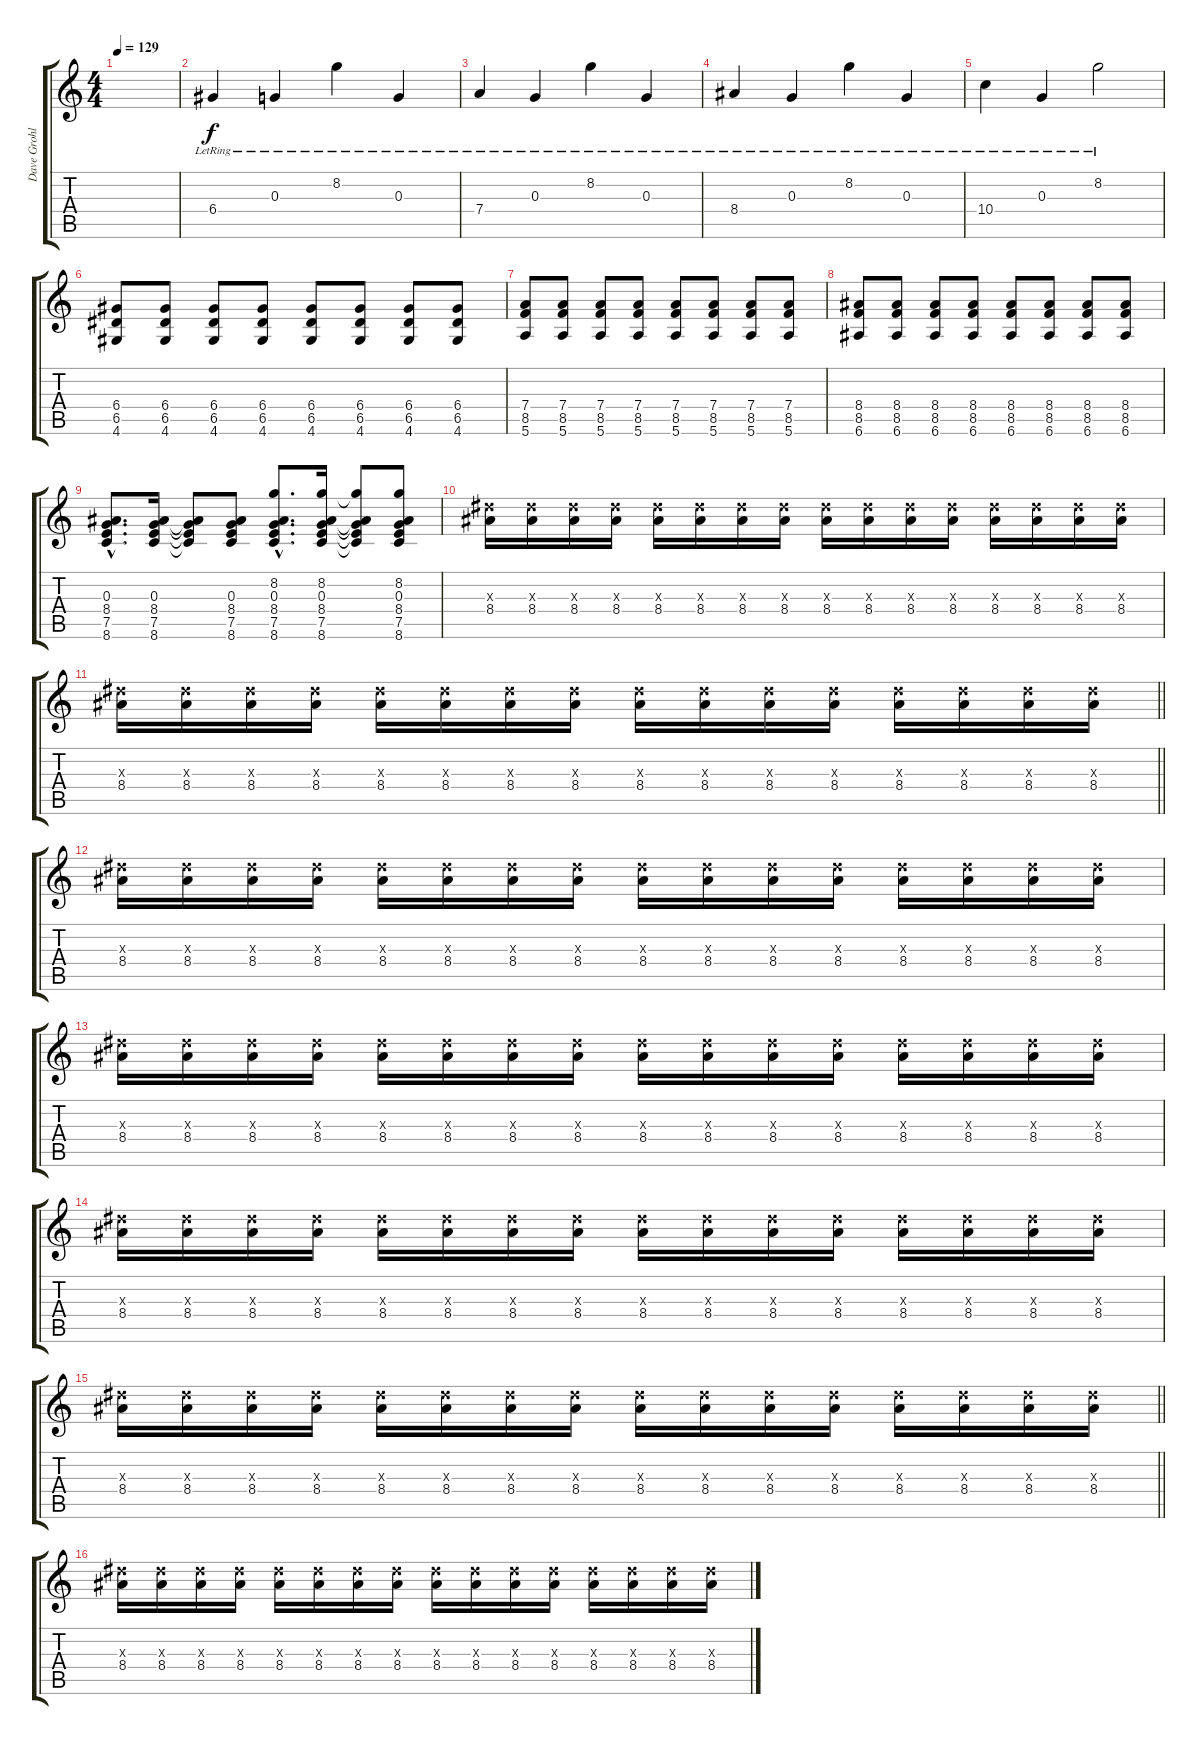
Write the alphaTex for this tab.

\track ("Dave Grohl" "Dave Grohl") {instrument overdrivenguitar}
\staff {score tabs}
\tuning (E4 B3 G3 D3 A2 E2) {hide}
\ts (4 4)
\tempo 129
\clef g2
\ks c
|
6.4{lr}.4 0.3{lr}.4 8.2{lr}.4 0.3{lr}.4 |
7.4{lr}.4 0.3{lr}.4 8.2{lr}.4 0.3{lr}.4 |
8.4{lr}.4 0.3{lr}.4 8.2{lr}.4 0.3{lr}.4 |
10.4{lr}.4 0.3{lr}.4 8.2{lr}.2 |
(6.4 6.5 4.6).8{instrument overdrivenguitar} (6.4 6.5 4.6).8 (6.4 6.5 4.6).8 (6.4 6.5 4.6).8 (6.4 6.5 4.6).8 (6.4 6.5 4.6).8 (6.4 6.5 4.6).8 (6.4 6.5 4.6).8 |
(7.4 8.5 5.6).8 (7.4 8.5 5.6).8 (7.4 8.5 5.6).8 (7.4 8.5 5.6).8 (7.4 8.5 5.6).8 (7.4 8.5 5.6).8 (7.4 8.5 5.6).8 (7.4 8.5 5.6).8 |
(8.4 8.5 6.6).8 (8.4 8.5 6.6).8 (8.4 8.5 6.6).8 (8.4 8.5 6.6).8 (8.4 8.5 6.6).8 (8.4 8.5 6.6).8 (8.4 8.5 6.6).8 (8.4 8.5 6.6).8 |
(0.3{hac} 8.4{hac} 7.5{hac} 8.6{hac}).8{d} (0.3 8.4 7.5 8.6).16 (0.3{t} 8.4{t} 7.5{t} 8.6{t}).8 (0.3 8.4 7.5 8.6).8 (8.2{hac} 0.3{hac} 8.4{hac} 7.5{hac} 8.6{hac}).8{d} (8.2 0.3 8.4 7.5 8.6).16 (8.2{t} 0.3{t} 8.4{t} 7.5{t} 8.6{t}).8 (8.2 0.3 8.4 7.5 8.6).8 |
(8.3{x} 8.4).16 (8.3{x} 8.4).16 (8.3{x} 8.4).16 (8.3{x} 8.4).16 (8.3{x} 8.4).16 (8.3{x} 8.4).16 (8.3{x} 8.4).16 (8.3{x} 8.4).16 (8.3{x} 8.4).16 (8.3{x} 8.4).16 (8.3{x} 8.4).16 (8.3{x} 8.4).16 (8.3{x} 8.4).16 (8.3{x} 8.4).16 (8.3{x} 8.4).16 (8.3{x} 8.4).16 |
\barLineRight lightlight
(8.3{x} 8.4).16 (8.3{x} 8.4).16 (8.3{x} 8.4).16 (8.3{x} 8.4).16 (8.3{x} 8.4).16 (8.3{x} 8.4).16 (8.3{x} 8.4).16 (8.3{x} 8.4).16 (8.3{x} 8.4).16 (8.3{x} 8.4).16 (8.3{x} 8.4).16 (8.3{x} 8.4).16 (8.3{x} 8.4).16 (8.3{x} 8.4).16 (8.3{x} 8.4).16 (8.3{x} 8.4).16 |
(8.3{x} 8.4).16 (8.3{x} 8.4).16 (8.3{x} 8.4).16 (8.3{x} 8.4).16 (8.3{x} 8.4).16 (8.3{x} 8.4).16 (8.3{x} 8.4).16 (8.3{x} 8.4).16 (8.3{x} 8.4).16 (8.3{x} 8.4).16 (8.3{x} 8.4).16 (8.3{x} 8.4).16 (8.3{x} 8.4).16 (8.3{x} 8.4).16 (8.3{x} 8.4).16 (8.3{x} 8.4).16 |
(8.3{x} 8.4).16 (8.3{x} 8.4).16 (8.3{x} 8.4).16 (8.3{x} 8.4).16 (8.3{x} 8.4).16 (8.3{x} 8.4).16 (8.3{x} 8.4).16 (8.3{x} 8.4).16 (8.3{x} 8.4).16 (8.3{x} 8.4).16 (8.3{x} 8.4).16 (8.3{x} 8.4).16 (8.3{x} 8.4).16 (8.3{x} 8.4).16 (8.3{x} 8.4).16 (8.3{x} 8.4).16 |
(8.3{x} 8.4).16 (8.3{x} 8.4).16 (8.3{x} 8.4).16 (8.3{x} 8.4).16 (8.3{x} 8.4).16 (8.3{x} 8.4).16 (8.3{x} 8.4).16 (8.3{x} 8.4).16 (8.3{x} 8.4).16 (8.3{x} 8.4).16 (8.3{x} 8.4).16 (8.3{x} 8.4).16 (8.3{x} 8.4).16 (8.3{x} 8.4).16 (8.3{x} 8.4).16 (8.3{x} 8.4).16 |
\barLineRight lightlight
(8.3{x} 8.4).16 (8.3{x} 8.4).16 (8.3{x} 8.4).16 (8.3{x} 8.4).16 (8.3{x} 8.4).16 (8.3{x} 8.4).16 (8.3{x} 8.4).16 (8.3{x} 8.4).16 (8.3{x} 8.4).16 (8.3{x} 8.4).16 (8.3{x} 8.4).16 (8.3{x} 8.4).16 (8.3{x} 8.4).16 (8.3{x} 8.4).16 (8.3{x} 8.4).16 (8.3{x} 8.4).16 |
(8.3{x} 8.4).16 (8.3{x} 8.4).16 (8.3{x} 8.4).16 (8.3{x} 8.4).16 (8.3{x} 8.4).16 (8.3{x} 8.4).16 (8.3{x} 8.4).16 (8.3{x} 8.4).16 (8.3{x} 8.4).16 (8.3{x} 8.4).16 (8.3{x} 8.4).16 (8.3{x} 8.4).16 (8.3{x} 8.4).16 (8.3{x} 8.4).16 (8.3{x} 8.4).16 (8.3{x} 8.4).16
